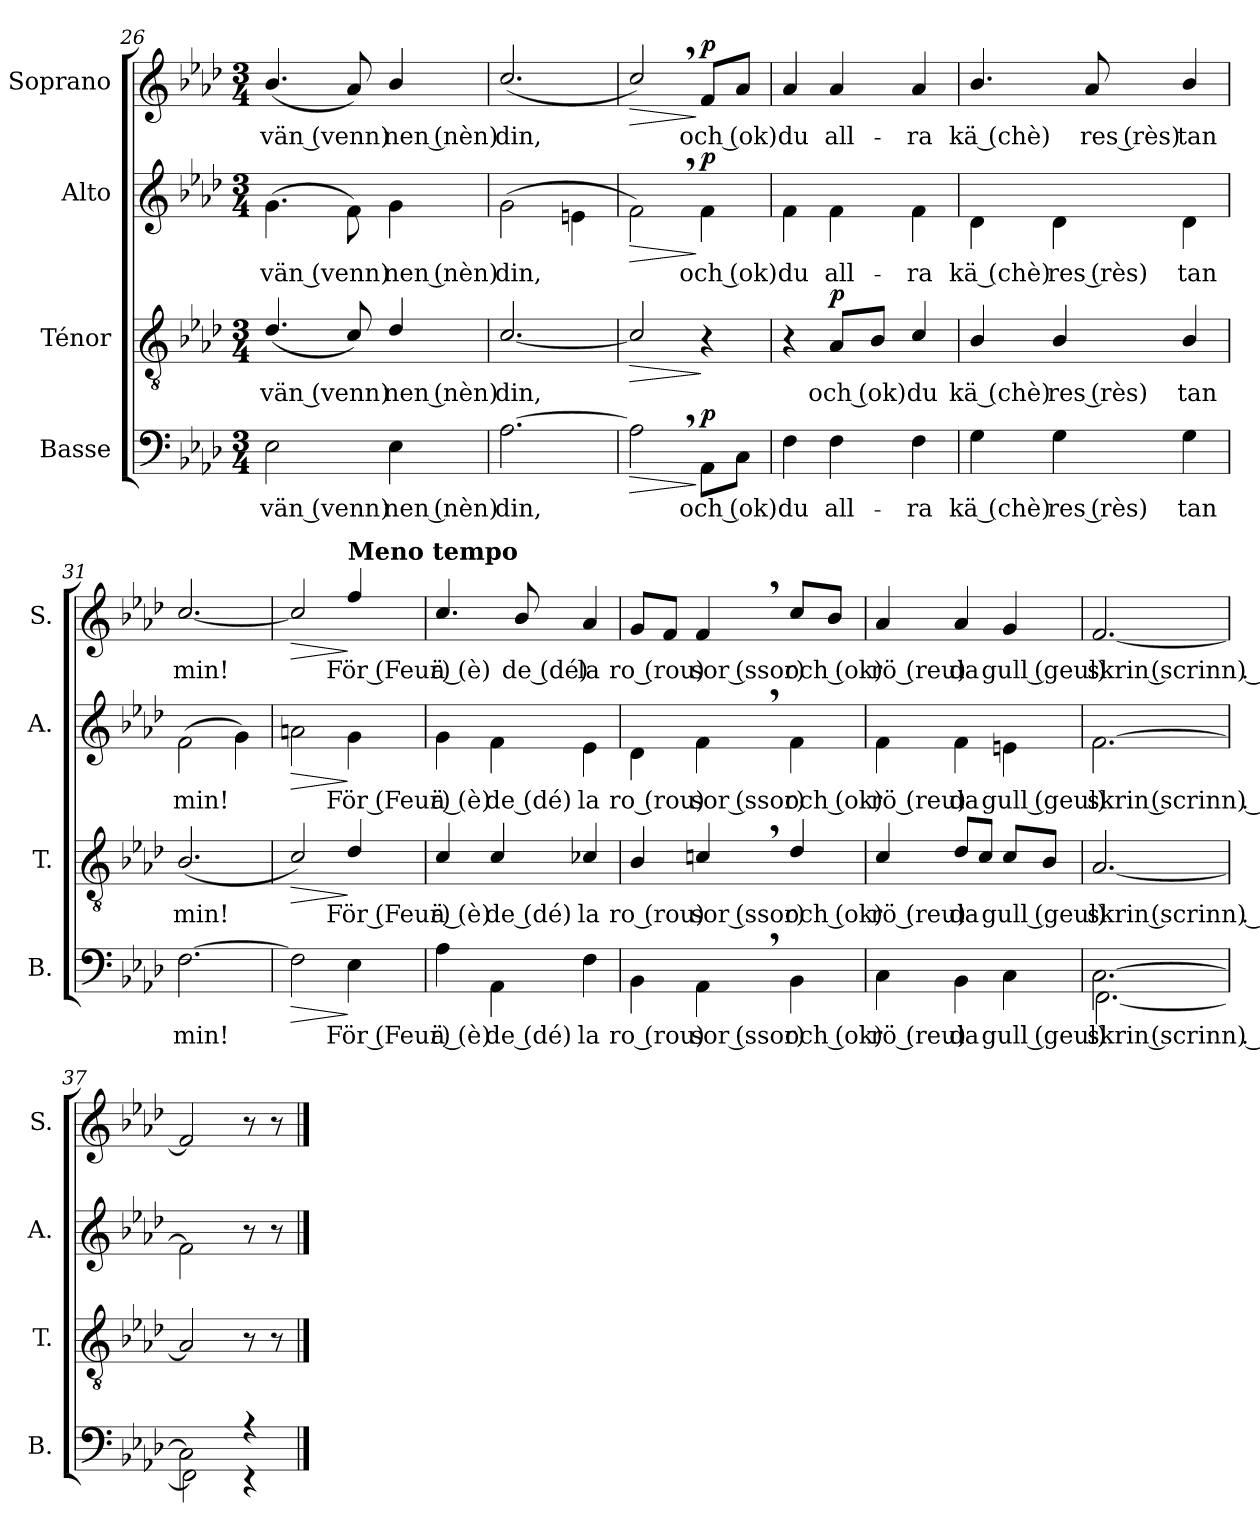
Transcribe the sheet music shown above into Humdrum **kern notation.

**kern	**text	**dynam	**kern	**text	**dynam	**kern	**text	**dynam	**kern	**text	**dynam
*part4	*part4	*part4	*part3	*part3	*part3	*part2	*part2	*part2	*part1	*part1	*part1
*staff4	*staff4	*staff4	*staff3	*staff3	*staff3	*staff2	*staff2	*staff2	*staff1	*staff1	*staff1
*I"Basse	*	*	*I"Ténor	*	*	*I"Alto	*	*	*I"Soprano	*	*
*I'B.	*	*	*I'T.	*	*	*I'A.	*	*	*I'S.	*	*
!!LO:LB:g=z
*clefF4	*	*	*clefGv2	*	*	*clefG2	*	*	*clefG2	*	*
*k[b-e-a-d-]	*	*	*k[b-e-a-d-]	*	*	*k[b-e-a-d-]	*	*	*k[b-e-a-d-]	*	*
*M3/4	*	*	*M3/4	*	*	*M3/4	*	*	*M3/4	*	*
=26	=26	=26	=26	=26	=26	=26	=26	=26	=26	=26	=26
!	!LO:LY:b	!	!	!LO:LY:b	!	!	!LO:LY:b	!	!	!LO:LY:b	!
2E-\	vän (venn)	.	(>4.d-/	vän (venn)	.	(<4.g\	vän (venn)	.	(>4.b-/	vän (venn)	.
.	.	.	8c/)	.	.	8f\)	.	.	8a-/)	.	.
!	!LO:LY:b	!	!	!LO:LY:b	!	!	!LO:LY:b	!	!	!LO:LY:b	!
4E-\	-nen (nèn)	.	4d-/	-nen (nèn)	.	4g\	-nen (nèn)	.	4b-/	-nen (nèn)	.
=27	=27	=27	=27	=27	=27	=27	=27	=27	=27	=27	=27
!	!LO:LY:b	!	!	!LO:LY:b	!	!	!LO:LY:b	!	!	!LO:LY:b	!
[2.A-\	din,	.	[2.c/	din,	.	(<2g\	din,	.	(>2.cc/	din,	.
.	.	.	.	.	.	4en\	.	.	.	.	.
=28	=28	=28	=28	=28	=28	=28	=28	=28	=28	=28	=28
!	!	!LO:HP:b	!	!	!LO:HP:b	!	!	!LO:HP:b	!	!	!LO:HP:b
2A-,\]	.	>	2c/]	.	>	2f,\)	.	>	2cc,/)	.	>
!	!LO:LY:b	!LO:DY:n=1:a	!	!	!	!	!LO:LY:b	!LO:DY:n=1:a	!	!LO:LY:b	!LO:DY:n=1:a
8AA-\L	och (ok)	] p	4r	.	]	4f\	och (ok)	] p	8f/L	och (ok)	] p
8C\J	.	.	.	.	.	.	.	.	8a-/J	.	.
=29	=29	=29	=29	=29	=29	=29	=29	=29	=29	=29	=29
!	!LO:LY:b	!	!	!	!	!	!LO:LY:b	!	!	!LO:LY:b	!
4F\	du	.	4r	.	.	4f\	du	.	4a-/	du	.
!	!LO:LY:b	!	!	!LO:LY:b	!LO:DY:a	!	!LO:LY:b	!	!	!LO:LY:b	!
4F\	all-	.	8A-/L	och (ok)	p	4f\	all-	.	4a-/	all-	.
.	.	.	8B-/J	.	.	.	.	.	.	.	.
!	!LO:LY:b	!	!	!LO:LY:b	!	!	!LO:LY:b	!	!	!LO:LY:b	!
4F\	-ra	.	4c/	du	.	4f\	-ra	.	4a-/	-ra	.
!!LO:PB:g=z
=30	=30	=30	=30	=30	=30	=30	=30	=30	=30	=30	=30
!	!LO:LY:b	!	!	!LO:LY:b	!	!	!LO:LY:b	!	!	!LO:LY:b	!
4G\	kä (chè)	.	4B-/	kä (chè)	.	4d-\	kä (chè)	.	4.b-/	kä (chè)	.
!	!LO:LY:b	!	!	!LO:LY:b	!	!	!LO:LY:b	!	!	!	!
4G\	-res (rès)	.	4B-/	-res (rès)	.	4d-\	-res (rès)	.	.	.	.
!	!	!	!	!	!	!	!	!	!	!LO:LY:b	!
.	.	.	.	.	.	.	.	.	8a-/	-res (rès)	.
!	!LO:LY:b	!	!	!LO:LY:b	!	!	!LO:LY:b	!	!	!LO:LY:b	!
4G\	-tan	.	4B-/	-tan	.	4d-\	-tan	.	4b-/	-tan	.
=31	=31	=31	=31	=31	=31	=31	=31	=31	=31	=31	=31
!	!LO:LY:b	!	!	!LO:LY:b	!	!	!LO:LY:b	!	!	!LO:LY:b	!
[2.F\	min!	.	(>2.B-/	min!	.	(>2f\	min!	.	[2.cc/	min!	.
.	.	.	.	.	.	4g\)	.	.	.	.	.
=32	=32	=32	=32	=32	=32	=32	=32	=32	=32	=32	=32
!	!	!LO:HP:b	!	!	!LO:HP:b	!	!	!LO:HP:b	!	!	!LO:HP:b
2F\]	.	>	2c/)	.	>	2an\	.	>	2cc/]	.	>
!	!	!	!	!	!	!	!	!	!LO:TX:a:B:t=Meno tempo	!	!
!	!LO:LY:b	!	!	!LO:LY:b	!	!	!LO:LY:b	!	!	!LO:LY:b	!
4E-\	För (Feur)	]	4d-/	För (Feur)	]	4g\	För (Feur)	]	4ff/	För (Feur)	]
=33	=33	=33	=33	=33	=33	=33	=33	=33	=33	=33	=33
!	!LO:LY:b	!	!	!LO:LY:b	!	!	!LO:LY:b	!	!	!LO:LY:b	!
4A-\	ä (è)	.	4c/	ä (è)	.	4g\	ä (è)	.	4.cc/	ä (è)	.
!	!LO:LY:b	!	!	!LO:LY:b	!	!	!LO:LY:b	!	!	!	!
4AA-\	-de (dé)	.	4c/	-de (dé)	.	4f\	-de (dé)	.	.	.	.
!	!	!	!	!	!	!	!	!	!	!LO:LY:b	!
.	.	.	.	.	.	.	.	.	8b-/	-de (dé)	.
!	!LO:LY:b	!	!	!LO:LY:b	!	!	!LO:LY:b	!	!	!LO:LY:b	!
4F\	-la	.	4c-X/	-la	.	4e-\	-la	.	4a-/	-la	.
!!LO:LB:g=z
=34	=34	=34	=34	=34	=34	=34	=34	=34	=34	=34	=34
!	!LO:LY:b	!	!	!LO:LY:b	!	!	!LO:LY:b	!	!	!LO:LY:b	!
4BB-\	ro (rou)	.	4B-/	ro (rou)	.	4d-\	ro (rou)	.	8g/L	ro (rou)	.
.	.	.	.	.	.	.	.	.	8f/J	.	.
!	!LO:LY:b	!	!	!LO:LY:b	!	!	!LO:LY:b	!	!	!LO:LY:b	!
4AA-,\	-sor (ssor)	.	4cn,/	-sor (ssor)	.	4f,\	-sor (ssor)	.	4f,/	-sor (ssor)	.
!	!LO:LY:b	!	!	!LO:LY:b	!	!	!LO:LY:b	!	!	!LO:LY:b	!
4BB-\	och (ok)	.	4d-/	och (ok)	.	4f\	och (ok)	.	8cc/L	och (ok)	.
.	.	.	.	.	.	.	.	.	8b-/J	.	.
=35	=35	=35	=35	=35	=35	=35	=35	=35	=35	=35	=35
!	!LO:LY:b	!	!	!LO:LY:b	!	!	!LO:LY:b	!	!	!LO:LY:b	!
4C\	rö (reu)	.	4c/	rö (reu)	.	4f\	rö (reu)	.	4a-/	rö (reu)	.
!	!LO:LY:b	!	!	!LO:LY:b	!	!	!LO:LY:b	!	!	!LO:LY:b	!
4BB-\	-da	.	8d-/L	-da	.	4f\	-da	.	4a-/	-da	.
.	.	.	8c/J	.	.	.	.	.	.	.	.
!	!LO:LY:b	!	!	!LO:LY:b	!	!	!LO:LY:b	!	!	!LO:LY:b	!
4C\	gull (geul)	.	8c/L	gull (geul)	.	4en\	gull (geul)	.	4g/	gull (geul)	.
.	.	.	8B-/J	.	.	.	.	.	.	.	.
=36	=36	=36	=36	=36	=36	=36	=36	=36	=36	=36	=36
!	!LO:LY:b	!	!	!LO:LY:b	!	!	!LO:LY:b	!	!	!LO:LY:b	!
*^	*	*	*	*	*	*	*	*	*	*	*
[2.C\	[2.FF\	skrin (scrinn) .	.	[2.A-/	skrin (scrinn) .	.	[2.f\	skrin (scrinn) .	.	[2.f/	skrin (scrinn) .	.
=37	=37	=37	=37	=37	=37	=37	=37	=37	=37	=37	=37	=37
2C\]	2FF\]	.	.	2A-/]	.	.	2f\]	.	.	2f/]	.	.
4r	4r	.	.	8r	.	.	8r	.	.	8r	.	.
.	.	.	.	8r	.	.	8r	.	.	8r	.	.
*v	*v	*	*	*	*	*	*	*	*	*	*	*
==	==	==	==	==	==	==	==	==	==	==	==
*-	*-	*-	*-	*-	*-	*-	*-	*-	*-	*-	*-
